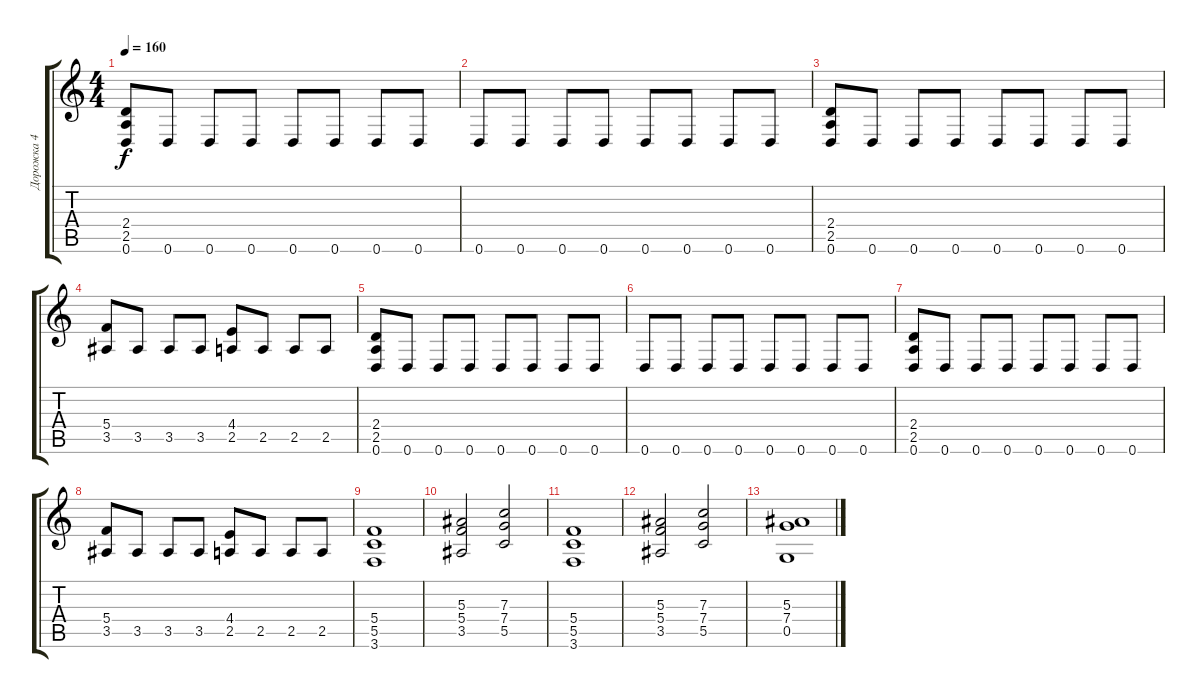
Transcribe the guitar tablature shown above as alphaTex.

\track ("Дорожка 4" "Дорожка 4") {instrument distortionguitar}
\staff {score tabs}
\tuning (D4 A3 F3 C3 G2 D2) {hide}
\ts (4 4)
\tempo 160
\clef g2
\ks c
(2.4 2.5 0.6).8{dy f} 0.6.8 0.6.8 0.6.8 0.6.8 0.6.8 0.6.8 0.6.8 |
0.6.8 0.6.8 0.6.8 0.6.8 0.6.8 0.6.8 0.6.8 0.6.8 |
(2.4 2.5 0.6).8 0.6.8 0.6.8 0.6.8 0.6.8 0.6.8 0.6.8 0.6.8 |
(5.4 3.5).8 3.5.8 3.5.8 3.5.8 (4.4 2.5).8 2.5.8 2.5.8 2.5.8 |
(2.4 2.5 0.6).8 0.6.8 0.6.8 0.6.8 0.6.8 0.6.8 0.6.8 0.6.8 |
0.6.8 0.6.8 0.6.8 0.6.8 0.6.8 0.6.8 0.6.8 0.6.8 |
(2.4 2.5 0.6).8 0.6.8 0.6.8 0.6.8 0.6.8 0.6.8 0.6.8 0.6.8 |
(5.4 3.5).8 3.5.8 3.5.8 3.5.8 (4.4 2.5).8 2.5.8 2.5.8 2.5.8 |
(5.4 5.5 3.6).1 |
(5.3 5.4 3.5).2 (7.3 7.4 5.5).2 |
(5.4 5.5 3.6).1 |
(5.3 5.4 3.5).2 (7.3 7.4 5.5).2 |
(5.3 7.4 0.5).1
